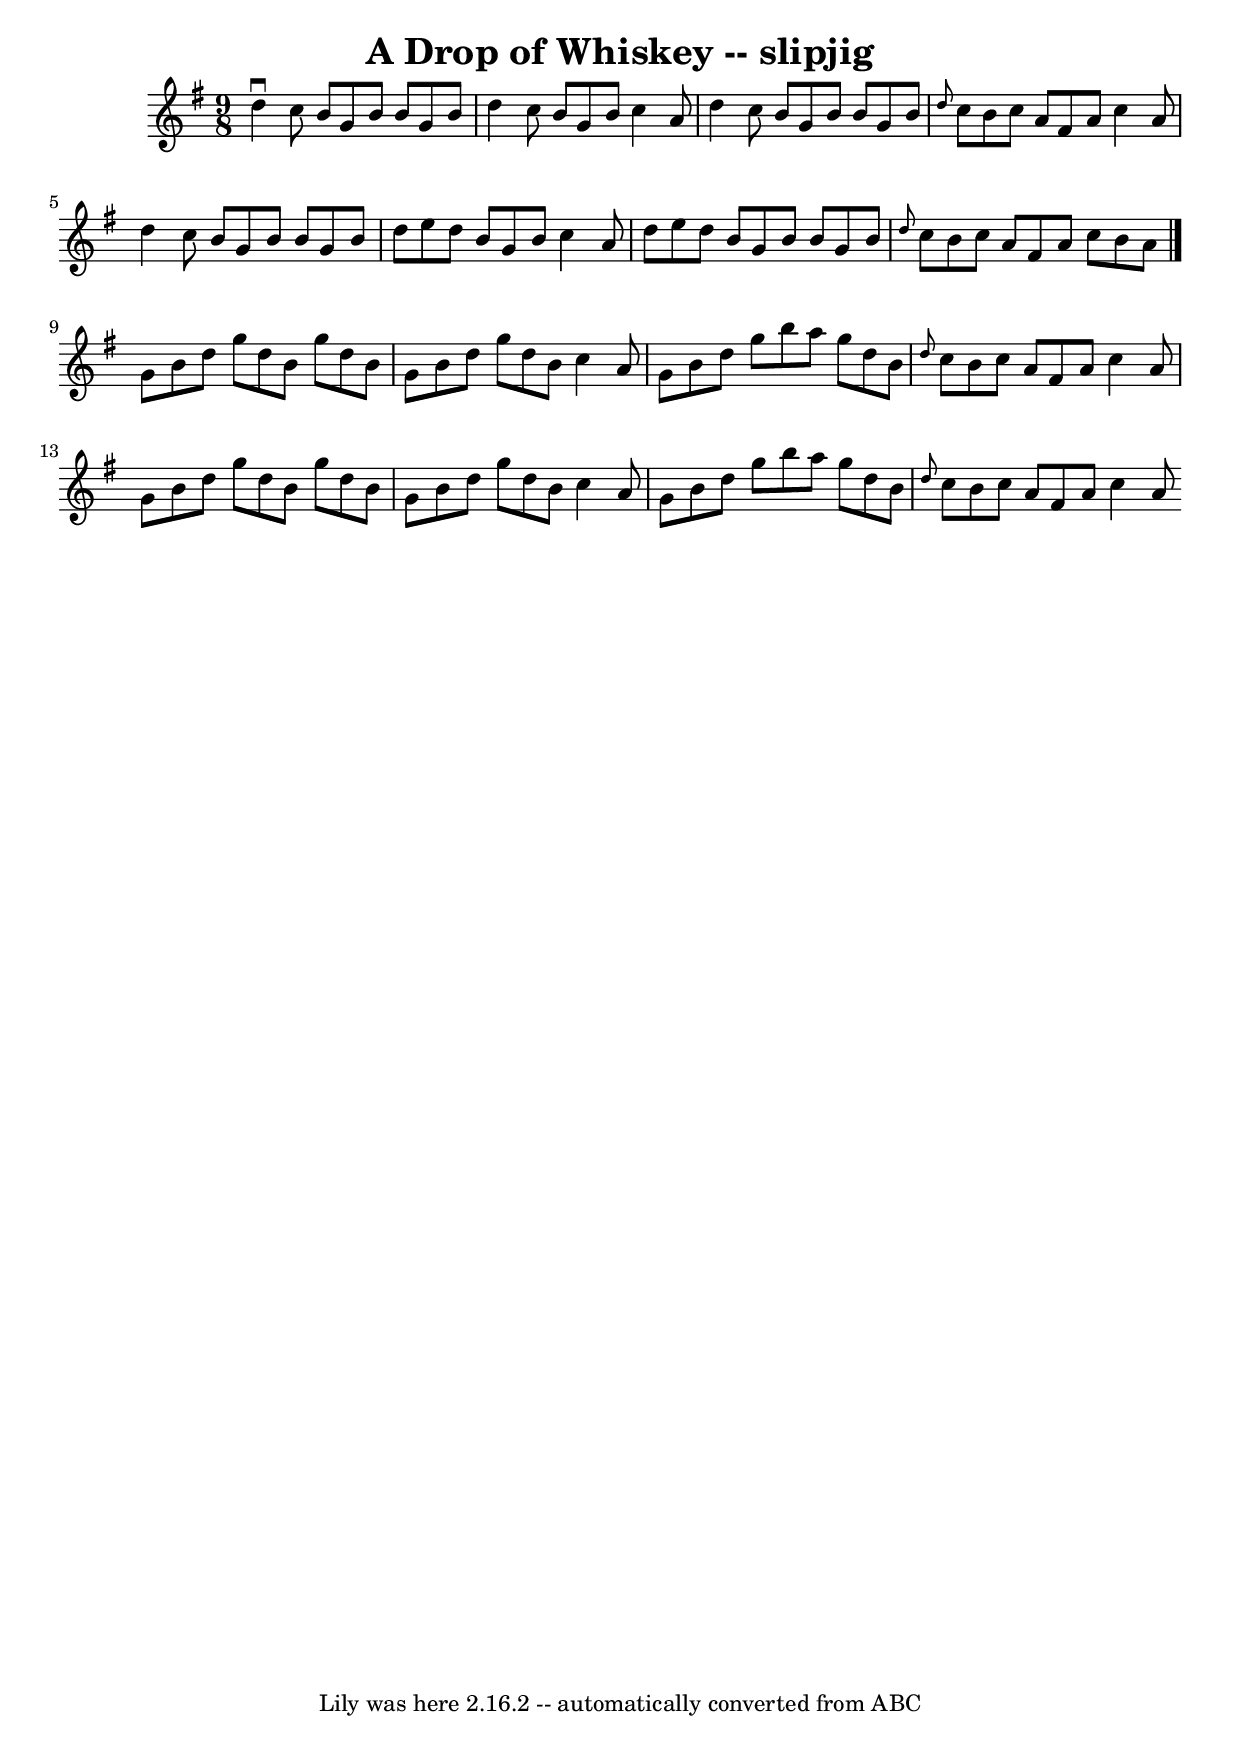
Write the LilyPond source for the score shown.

\version "2.16.2"
\include "Mammoth.ily"
\header {
  %% book = "Ryan's Mammoth Collection"
  crossRefNumber = "1"
  footnotes = ""
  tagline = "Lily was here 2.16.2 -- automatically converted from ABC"
  title = "A Drop of Whiskey -- slipjig"

}
voicedefault =  {


  \time 9/8 
  \key g \major
  d''4^\downbow c''8 b'8 g'8 b'8 b'8       g'8 b'8   |
  d''4 c''8 b'8 g'8 b'8 c''4 a'8   |
  d''4 c''8 b'8 g'8 b'8 b'8 g'8 b'8  |
  
  \grace { d''8   	 } c''8 b'8 c''8 a'8 fis'8 a'8 c''4 a'8   |
  d''4 c''8 b'8 g'8 b'8 b'8 g'8 b'8  |
     d''8 e''8 d''8 b'8 g'8 b'8 c''4 a'8   |
  d''8       e''8 d''8 b'8 g'8 b'8 b'8 g'8 b'8   |
  \grace {    
    d''8  
  } c''8 b'8 c''8 a'8 fis'8 a'8 c''8 b'8 a'8     \bar "|." g'8 b'8 d''8 g''8 d''8 b'8 g''8 d''8 b'8    |
  g'8 b'8 d''8 g''8 d''8 b'8 c''4 a'8  |
     g'8 b'8 d''8 g''8 b''8 a''8 g''8 d''8 b'8   |
  
  \grace { d''8   	 } c''8 b'8 c''8 a'8 fis'8 a'8 c''4 a'8   |
  g'8 b'8 d''8 g''8 d''8 b'8 g''8 d''8 b'8   |
  g'8 b'8 d''8 g''8 d''8 b'8 c''4 a'8  |
     g'8 b'8 d''8 g''8 b''8 a''8 g''8 d''8 b'8   |
  
  \grace { d''8  
	 } c''8 b'8 c''8 a'8 fis'8 a'8 c''4 a'8    \bar " |."   

}

\score{
  <<

    \context Staff="default"
    {
      \voicedefault 
      
    }

  >>
  \layout {
    
  }
  \midi {
  }

}
